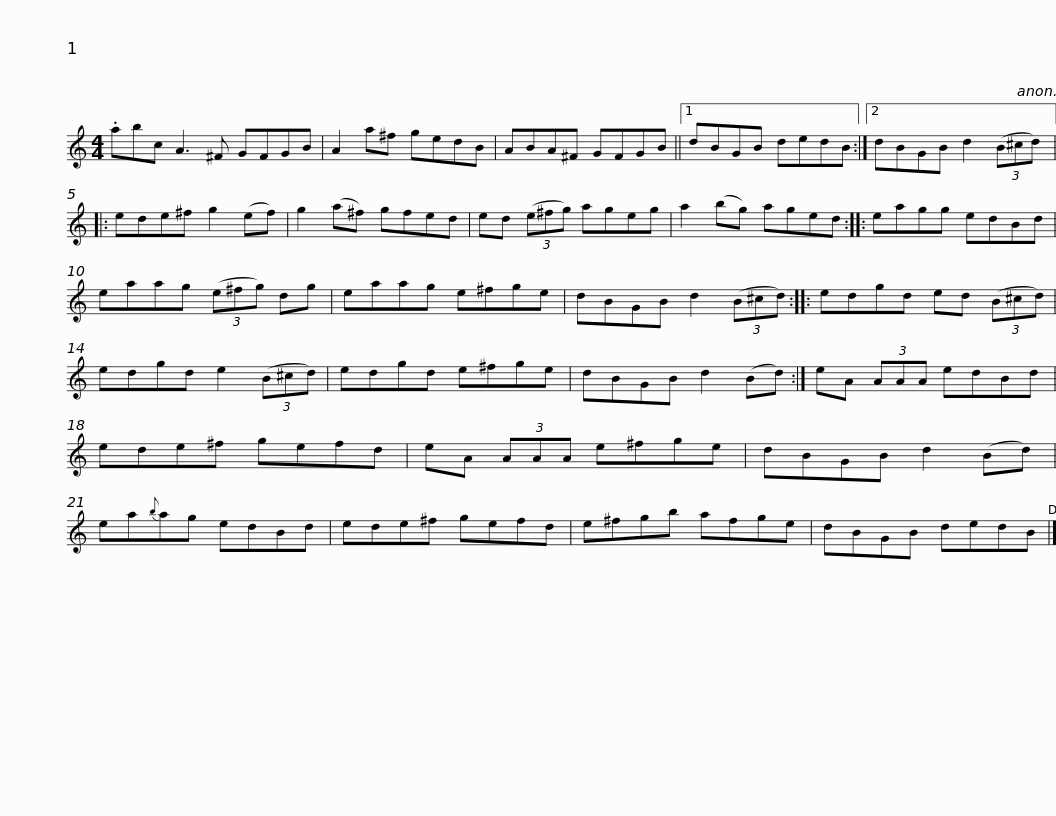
X:1
L:1/8
M:4/4
I:linebreak $
K:C
V:1 treble
V:1
 .abc A3 ^F GFGB | A2 a^f gedB | ABA^F GFGB ||1 dBGB dedB :|2 dBGB d2 (3(B^cd) |:$ %5
 ede^f g2 (ef) | g2 (a^f) gfed | ed (3(e^fg) ageg | a2 (bg) aged :: eagg edBd |$ %10
 eaag (3(e^fg) dg | eaag e^fge | dBGB d2 (3(B^cd) :: edgd ed (3(B^cd) | edgd e2 (3(B^cd) |$ %15
 edgd e^fge | dBGB d2 (Bd) :| eA (3AAA edBd | ede^f gefd | eA (3AAA e^fge |$ %20
 dBGB d2 (Bd) | ea{b}ag edBd | ede^f gefd | e^fgb afge | dBGB dedB |] %25
